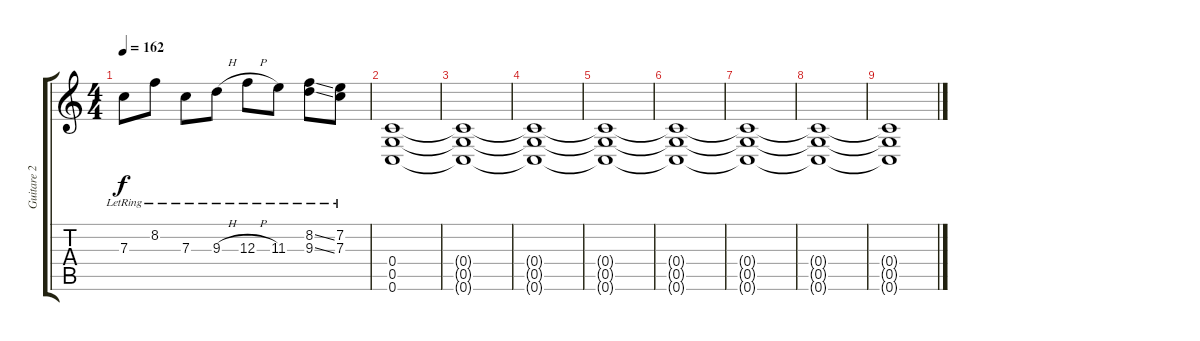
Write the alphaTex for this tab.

\track ("Guitare 2" "Guitare 2") {instrument distortionguitar}
\staff {score tabs}
\tuning (D4 A3 F3 C3 G2 C2) {hide}
\ts (4 4)
\tempo 162
\clef g2
\ks c
7.3{lr}.8{dy f} 8.2{lr}.8 7.3{lr}.8 9.3{h lr}.8 12.3{h lr}.8 11.3{lr}.8 (8.2{ss lr} 9.3{ss lr}).8 (7.2{lr} 7.3{lr}).8 |
(0.4 0.5 0.6).1{instrument distortionguitar} |
(0.4{t} 0.5{t} 0.6{t}).1 |
(0.4{t} 0.5{t} 0.6{t}).1 |
(0.4{t} 0.5{t} 0.6{t}).1 |
(0.4{t} 0.5{t} 0.6{t}).1 |
(0.4{t} 0.5{t} 0.6{t}).1 |
(0.4{t} 0.5{t} 0.6{t}).1 |
(0.4{t} 0.5{t} 0.6{t}).1
